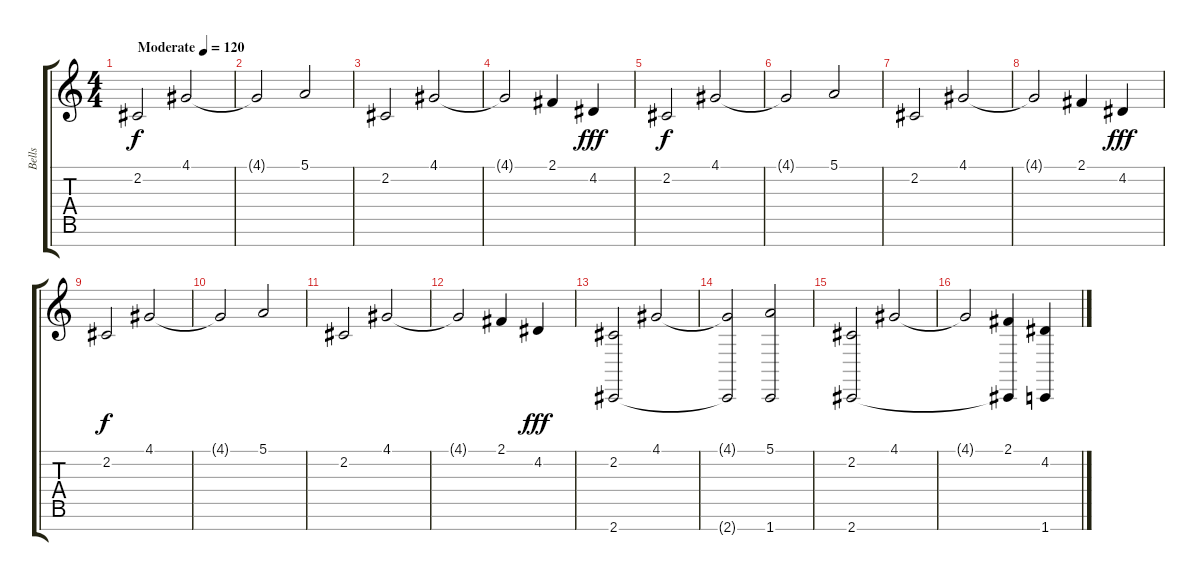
\track ("Bells" "Bells") {instrument vibraphone}
\staff {score tabs}
\tuning (E4 B3 G3 D3 A2 E2 B1) {hide}
\ts (4 4)
\tempo (120 "Moderate")
\clef g2
\ks c
2.2.2{dy f instrument vibraphone} 4.1.2 |
4.1{t}.2{beam merge} 5.1.2 |
2.2.2 4.1.2 |
4.1{t}.2 2.1.4 4.2.4{dy fff} |
2.2.2{dy f} 4.1.2 |
4.1{t}.2{beam merge} 5.1.2 |
2.2.2 4.1.2 |
4.1{t}.2 2.1.4 4.2.4{dy fff} |
2.2.2{dy f} 4.1.2 |
4.1{t}.2{beam merge} 5.1.2 |
2.2.2 4.1.2 |
4.1{t}.2 2.1.4 4.2.4{dy fff} |
(2.2 2.7).2 4.1.2 |
(4.1{t} 2.7{t}).2{beam merge} (5.1 1.7).2 |
(2.2 2.7).2 4.1.2 |
4.1{t}.2 (2.1 2.7{t}).4 (4.2 1.7).4
